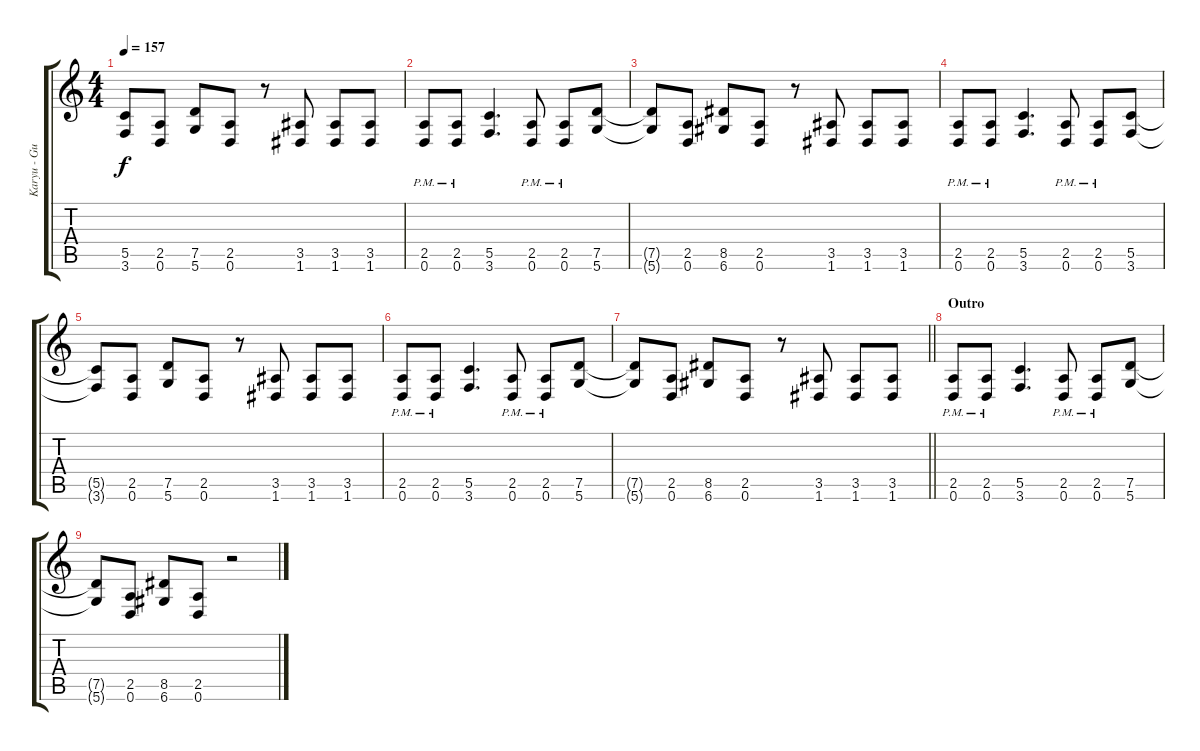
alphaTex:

\track ("Karyu - Guitar 1" "Karyu - Gu") {instrument distortionguitar}
\staff {score tabs}
\tuning (D4 A3 F3 C3 G2 D2) {hide}
\ts (4 4)
\tempo 157
\clef g2
\ks c
(5.5{t} 3.6{t}).8{dy f} (2.5 0.6).8 (7.5 5.6).8 (2.5 0.6).8 r.8 (3.5 1.6).8 (3.5 1.6).8 (3.5 1.6).8 |
(2.5{pm} 0.6{pm}).8 (2.5{pm} 0.6{pm}).8 (5.5 3.6).4{d} (2.5{pm} 0.6{pm}).8 (2.5{pm} 0.6{pm}).8 (7.5 5.6).8 |
(7.5{t} 5.6{t}).8 (2.5 0.6).8 (8.5 6.6).8 (2.5 0.6).8 r.8 (3.5 1.6).8 (3.5 1.6).8 (3.5 1.6).8 |
(2.5{pm} 0.6{pm}).8 (2.5{pm} 0.6{pm}).8 (5.5 3.6).4{d} (2.5{pm} 0.6{pm}).8 (2.5{pm} 0.6{pm}).8 (5.5 3.6).8 |
(5.5{t} 3.6{t}).8 (2.5 0.6).8 (7.5 5.6).8 (2.5 0.6).8 r.8 (3.5 1.6).8 (3.5 1.6).8 (3.5 1.6).8 |
(2.5{pm} 0.6{pm}).8 (2.5{pm} 0.6{pm}).8 (5.5 3.6).4{d} (2.5{pm} 0.6{pm}).8 (2.5{pm} 0.6{pm}).8 (7.5 5.6).8 |
\barLineRight lightlight
(7.5{t} 5.6{t}).8 (2.5 0.6).8 (8.5 6.6).8 (2.5 0.6).8 r.8 (3.5 1.6).8 (3.5 1.6).8 (3.5 1.6).8 |
\section ("" "Outro")
(2.5{pm} 0.6{pm}).8 (2.5{pm} 0.6{pm}).8 (5.5 3.6).4{d} (2.5{pm} 0.6{pm}).8 (2.5{pm} 0.6{pm}).8 (7.5 5.6).8 |
(7.5{t} 5.6{t}).8 (2.5 0.6).8 (8.5 6.6).8 (2.5 0.6).8 r.2
